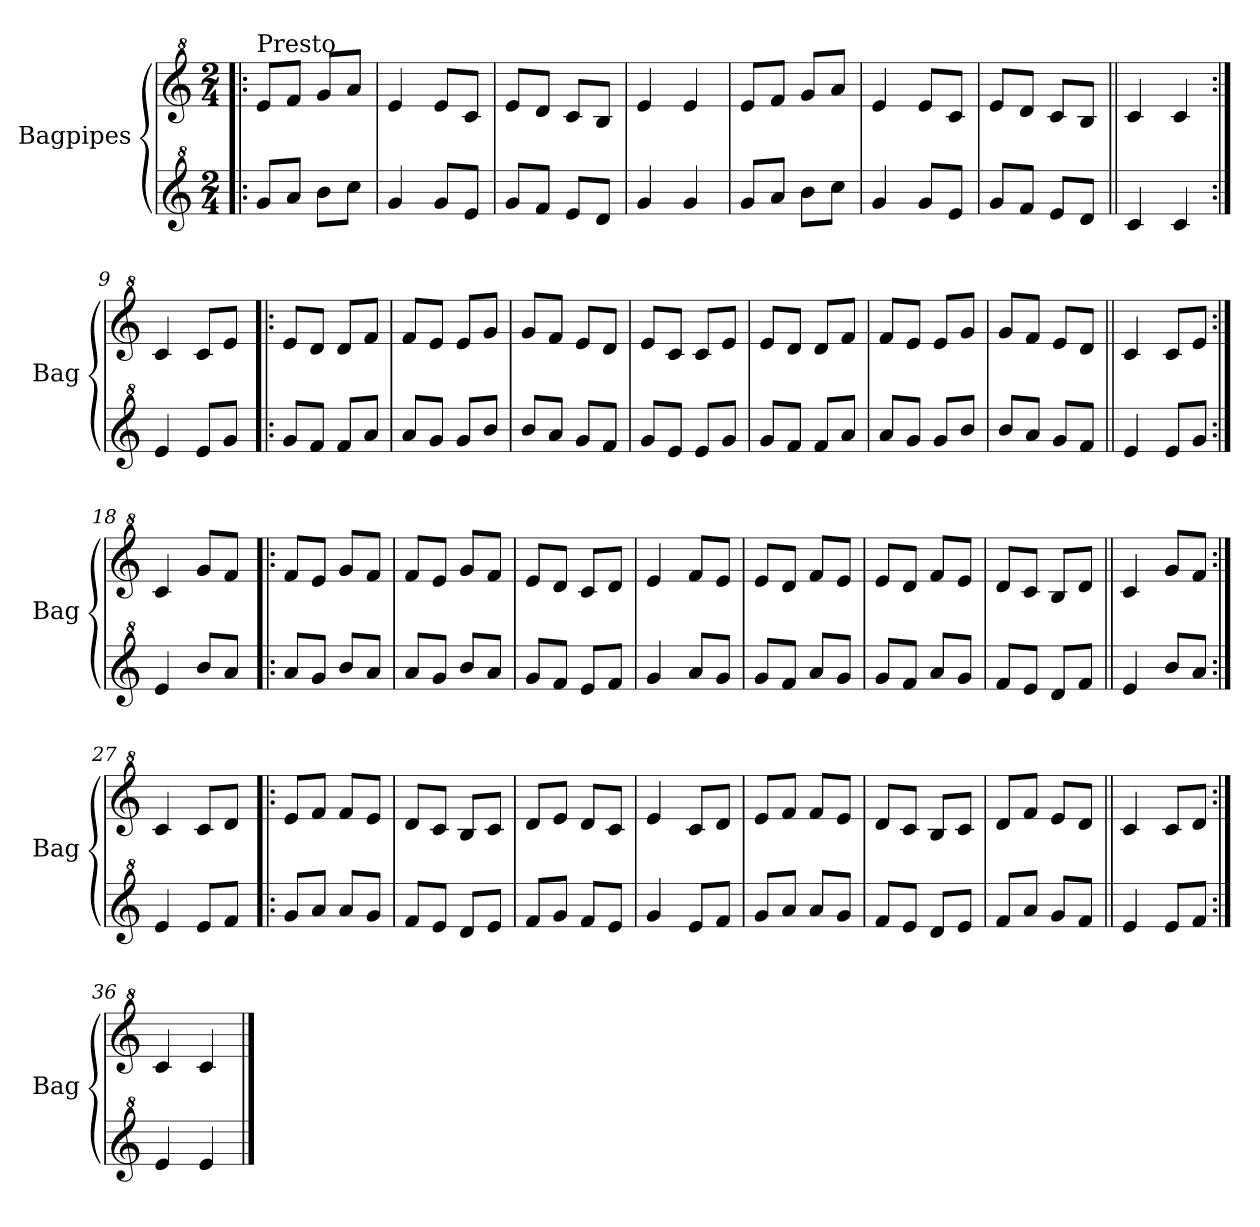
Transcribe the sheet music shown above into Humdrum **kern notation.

**kern	**kern
*part2	*part1
*staff2	*staff1
*I"Bagpipes	*I"Bagpipes
*I'Bag	*I'Bag
*clefG^2	*clefG^2
*k[]	*k[]
*C:	*C:
*M2/4	*M2/4
=1!|:	=1!|:
!	!LO:TX:a:t=Presto
8gg/L	8ee/L
8aa/J	8ff/J
8bb\L	8gg/L
8ccc\J	8aa/J
=2	=2
4gg/	4ee/
8gg/L	8ee/L
8ee/J	8cc/J
=3	=3
8gg/L	8ee/L
8ff/J	8dd/J
8ee/L	8cc/L
8dd/J	8b/J
=4	=4
4gg/	4ee/
4gg/	4ee/
=5	=5
8gg/L	8ee/L
8aa/J	8ff/J
8bb\L	8gg/L
8ccc\J	8aa/J
=6	=6
4gg/	4ee/
8gg/L	8ee/L
8ee/J	8cc/J
=7	=7
8gg/L	8ee/L
8ff/J	8dd/J
8ee/L	8cc/L
8dd/J	8b/J
=8||	=8||
4cc/	4cc/
4cc/	4cc/
=9:|!	=9:|!
4ee/	4cc/
8ee/L	8cc/L
8gg/J	8ee/J
=10!|:	=10!|:
8gg/L	8ee/L
8ff/J	8dd/J
8ff/L	8dd/L
8aa/J	8ff/J
!!LO:LB:g=z
=11	=11
8aa/L	8ff/L
8gg/J	8ee/J
8gg/L	8ee/L
8bb/J	8gg/J
=12	=12
8bb/L	8gg/L
8aa/J	8ff/J
8gg/L	8ee/L
8ff/J	8dd/J
=13	=13
8gg/L	8ee/L
8ee/J	8cc/J
8ee/L	8cc/L
8gg/J	8ee/J
=14	=14
8gg/L	8ee/L
8ff/J	8dd/J
8ff/L	8dd/L
8aa/J	8ff/J
=15	=15
8aa/L	8ff/L
8gg/J	8ee/J
8gg/L	8ee/L
8bb/J	8gg/J
=16	=16
8bb/L	8gg/L
8aa/J	8ff/J
8gg/L	8ee/L
8ff/J	8dd/J
=17||	=17||
4ee/	4cc/
8ee/L	8cc/L
8gg/J	8ee/J
=18:|!	=18:|!
4ee/	4cc/
8bb/L	8gg/L
8aa/J	8ff/J
=19!|:	=19!|:
8aa/L	8ff/L
8gg/J	8ee/J
8bb/L	8gg/L
8aa/J	8ff/J
!!LO:LB:g=z
=20	=20
8aa/L	8ff/L
8gg/J	8ee/J
8bb/L	8gg/L
8aa/J	8ff/J
=21	=21
8gg/L	8ee/L
8ff/J	8dd/J
8ee/L	8cc/L
8ff/J	8dd/J
=22	=22
4gg/	4ee/
8aa/L	8ff/L
8gg/J	8ee/J
=23	=23
8gg/L	8ee/L
8ff/J	8dd/J
8aa/L	8ff/L
8gg/J	8ee/J
=24	=24
8gg/L	8ee/L
8ff/J	8dd/J
8aa/L	8ff/L
8gg/J	8ee/J
=25	=25
8ff/L	8dd/L
8ee/J	8cc/J
8dd/L	8b/L
8ff/J	8dd/J
=26||	=26||
4ee/	4cc/
8bb/L	8gg/L
8aa/J	8ff/J
=27:|!	=27:|!
4ee/	4cc/
8ee/L	8cc/L
8ff/J	8dd/J
=28!|:	=28!|:
8gg/L	8ee/L
8aa/J	8ff/J
8aa/L	8ff/L
8gg/J	8ee/J
!!LO:LB:g=z
=29	=29
8ff/L	8dd/L
8ee/J	8cc/J
8dd/L	8b/L
8ee/J	8cc/J
=30	=30
8ff/L	8dd/L
8gg/J	8ee/J
8ff/L	8dd/L
8ee/J	8cc/J
=31	=31
4gg/	4ee/
8ee/L	8cc/L
8ff/J	8dd/J
=32	=32
8gg/L	8ee/L
8aa/J	8ff/J
8aa/L	8ff/L
8gg/J	8ee/J
=33	=33
8ff/L	8dd/L
8ee/J	8cc/J
8dd/L	8b/L
8ee/J	8cc/J
=34	=34
8ff/L	8dd/L
8aa/J	8ff/J
8gg/L	8ee/L
8ff/J	8dd/J
=35||	=35||
4ee/	4cc/
8ee/L	8cc/L
8ff/J	8dd/J
=36:|!	=36:|!
4ee/	4cc/
4ee/	4cc/
==	==
*-	*-
